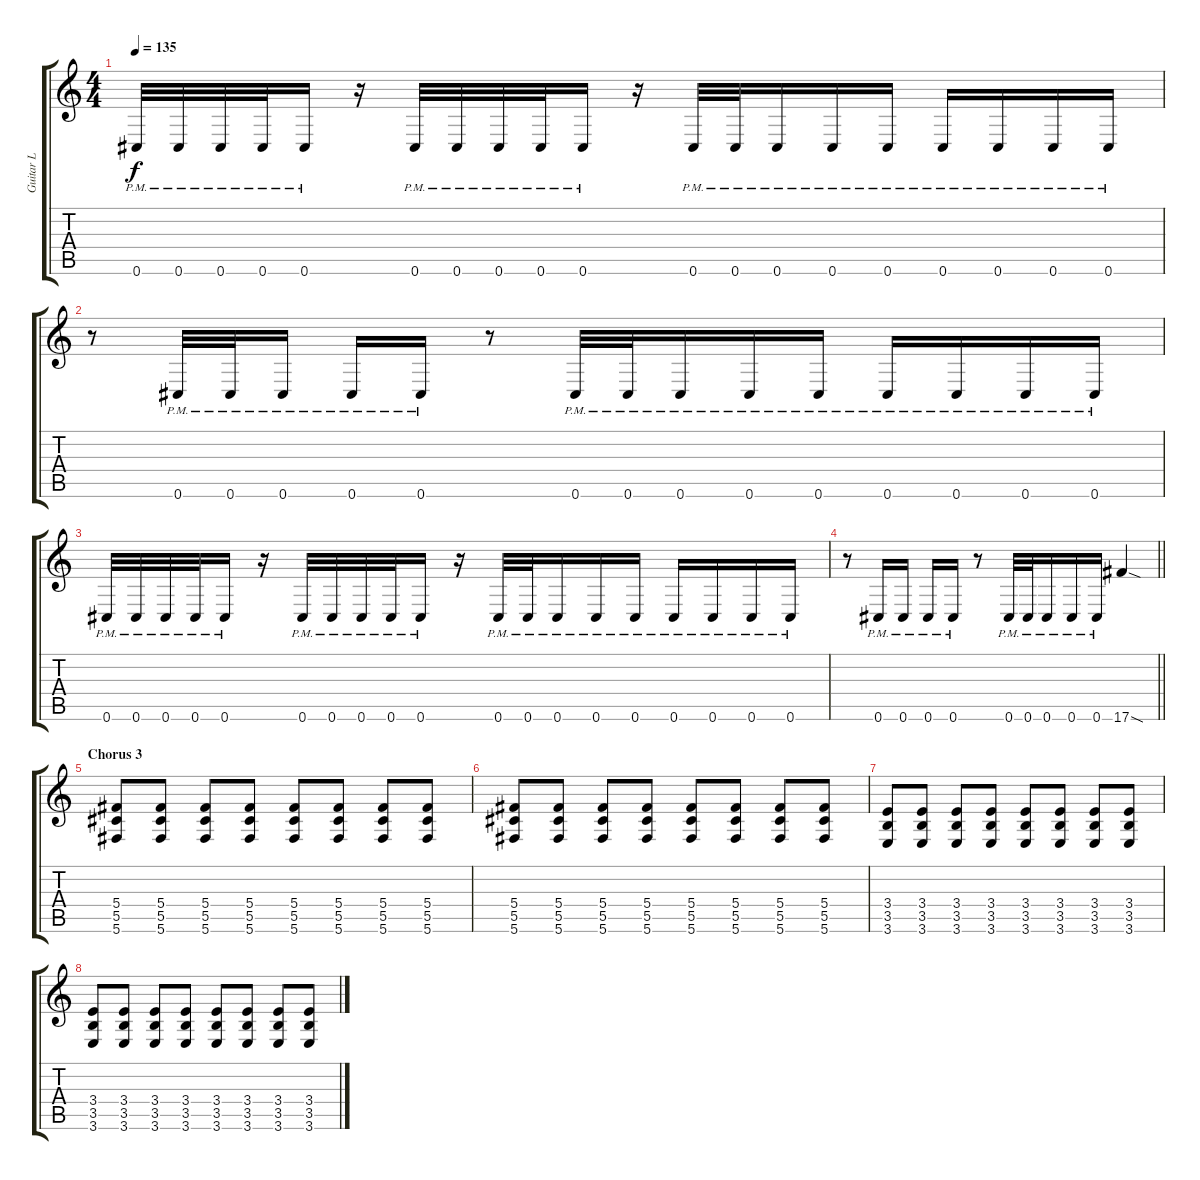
\track ("Guitar L" "Guitar L") {instrument distortionguitar}
\staff {score tabs}
\tuning (Eb4 Bb3 Gb3 Db3 Ab2 Db2) {hide}
\ts (4 4)
\tempo 135
\clef g2
\ks c
0.6{pm}.32{dy f} 0.6{pm}.32 0.6{pm}.32 0.6{pm}.32 0.6{pm}.16 r.16 0.6{pm}.32 0.6{pm}.32 0.6{pm}.32 0.6{pm}.32 0.6{pm}.16 r.16 0.6{pm}.32 0.6{pm}.32 0.6{pm}.16 0.6{pm}.16 0.6{pm}.16 0.6{pm}.16 0.6{pm}.16 0.6{pm}.16 0.6{pm}.16 |
r.8 0.6{pm}.32 0.6{pm}.32 0.6{pm}.16 0.6{pm}.16 0.6{pm}.16 r.8 0.6{pm}.32 0.6{pm}.32 0.6{pm}.16 0.6{pm}.16 0.6{pm}.16 0.6{pm}.16 0.6{pm}.16 0.6{pm}.16 0.6{pm}.16 |
0.6{pm}.32 0.6{pm}.32 0.6{pm}.32 0.6{pm}.32 0.6{pm}.16 r.16 0.6{pm}.32 0.6{pm}.32 0.6{pm}.32 0.6{pm}.32 0.6{pm}.16 r.16 0.6{pm}.32 0.6{pm}.32 0.6{pm}.16 0.6{pm}.16 0.6{pm}.16 0.6{pm}.16 0.6{pm}.16 0.6{pm}.16 0.6{pm}.16 |
\barLineRight lightlight
r.8 0.6{pm}.16 0.6{pm}.16 0.6{pm}.16 0.6{pm}.16 r.8 0.6{pm}.32 0.6{pm}.32 0.6{pm}.16 0.6{pm}.16 0.6{pm}.16 17.6{sod}.4 |
\section ("" "Chorus 3")
(5.4 5.5 5.6).8 (5.4 5.5 5.6).8 (5.4 5.5 5.6).8 (5.4 5.5 5.6).8 (5.4 5.5 5.6).8 (5.4 5.5 5.6).8 (5.4 5.5 5.6).8 (5.4 5.5 5.6).8 |
(5.4 5.5 5.6).8 (5.4 5.5 5.6).8 (5.4 5.5 5.6).8 (5.4 5.5 5.6).8 (5.4 5.5 5.6).8 (5.4 5.5 5.6).8 (5.4 5.5 5.6).8 (5.4 5.5 5.6).8 |
(3.4 3.5 3.6).8 (3.4 3.5 3.6).8 (3.4 3.5 3.6).8 (3.4 3.5 3.6).8 (3.4 3.5 3.6).8 (3.4 3.5 3.6).8 (3.4 3.5 3.6).8 (3.4 3.5 3.6).8 |
(3.4 3.5 3.6).8 (3.4 3.5 3.6).8 (3.4 3.5 3.6).8 (3.4 3.5 3.6).8 (3.4 3.5 3.6).8 (3.4 3.5 3.6).8 (3.4 3.5 3.6).8 (3.4 3.5 3.6).8
